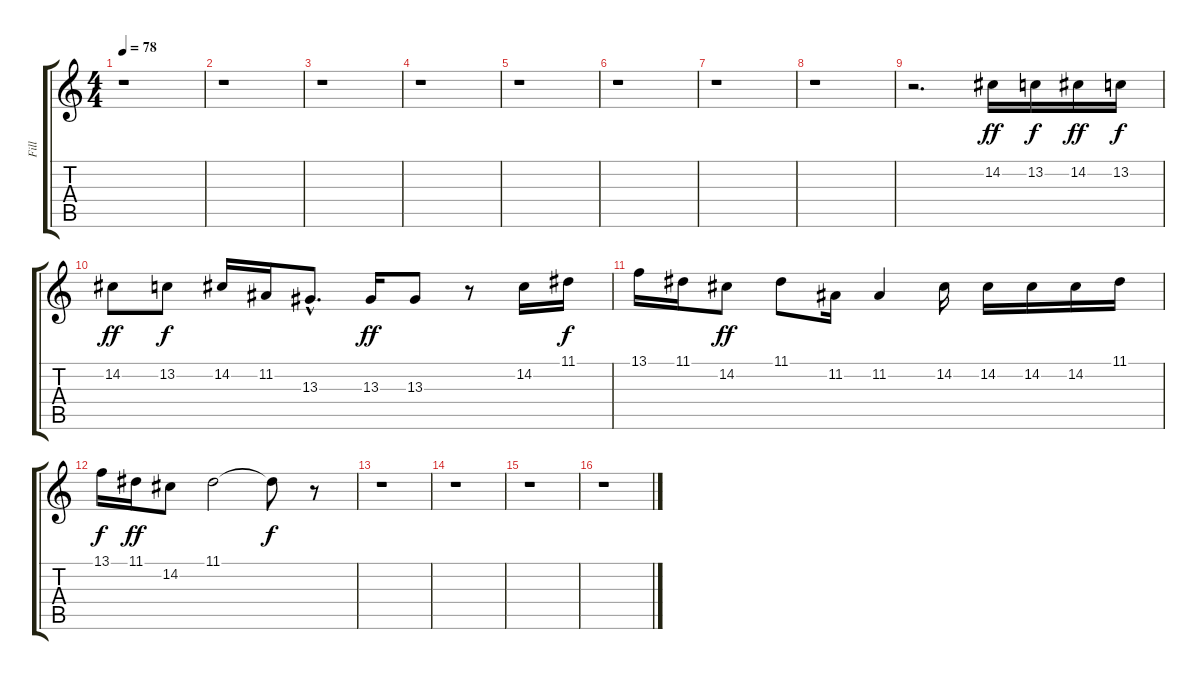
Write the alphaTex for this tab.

\track ("Fill" "Fill") {instrument pad6metallic}
\staff {score tabs}
\tuning (E4 B3 G3 D3 A2 E2) {hide}
\ts (4 4)
\tempo 78
\clef g2
\ks c
r.1{dy ff instrument pad6metallic} |
r.1 |
r.1 |
r.1 |
r.1 |
r.1 |
r.1 |
r.1 |
r.2{d} 14.2.16 13.2.16{dy f} 14.2.16{dy ff} 13.2.16{dy f} |
14.2.8{dy ff} 13.2.8{dy f} 14.2.16 11.2.16 13.3{hac}.8{d} 13.3.16{dy ff} 13.3.8 r.8 14.2.16 11.1.16{dy f} |
13.1.16 11.1.16 14.2.8{dy ff} 11.1.8 11.2.16 11.2.4 14.2.16 14.2.16 14.2.16 14.2.16 11.1.16 |
13.1.16{dy f} 11.1.16{dy ff} 14.2.8 11.1.2 11.1{t}.8{dy f} r.8 |
r.1 |
r.1 |
r.1 |
r.1
